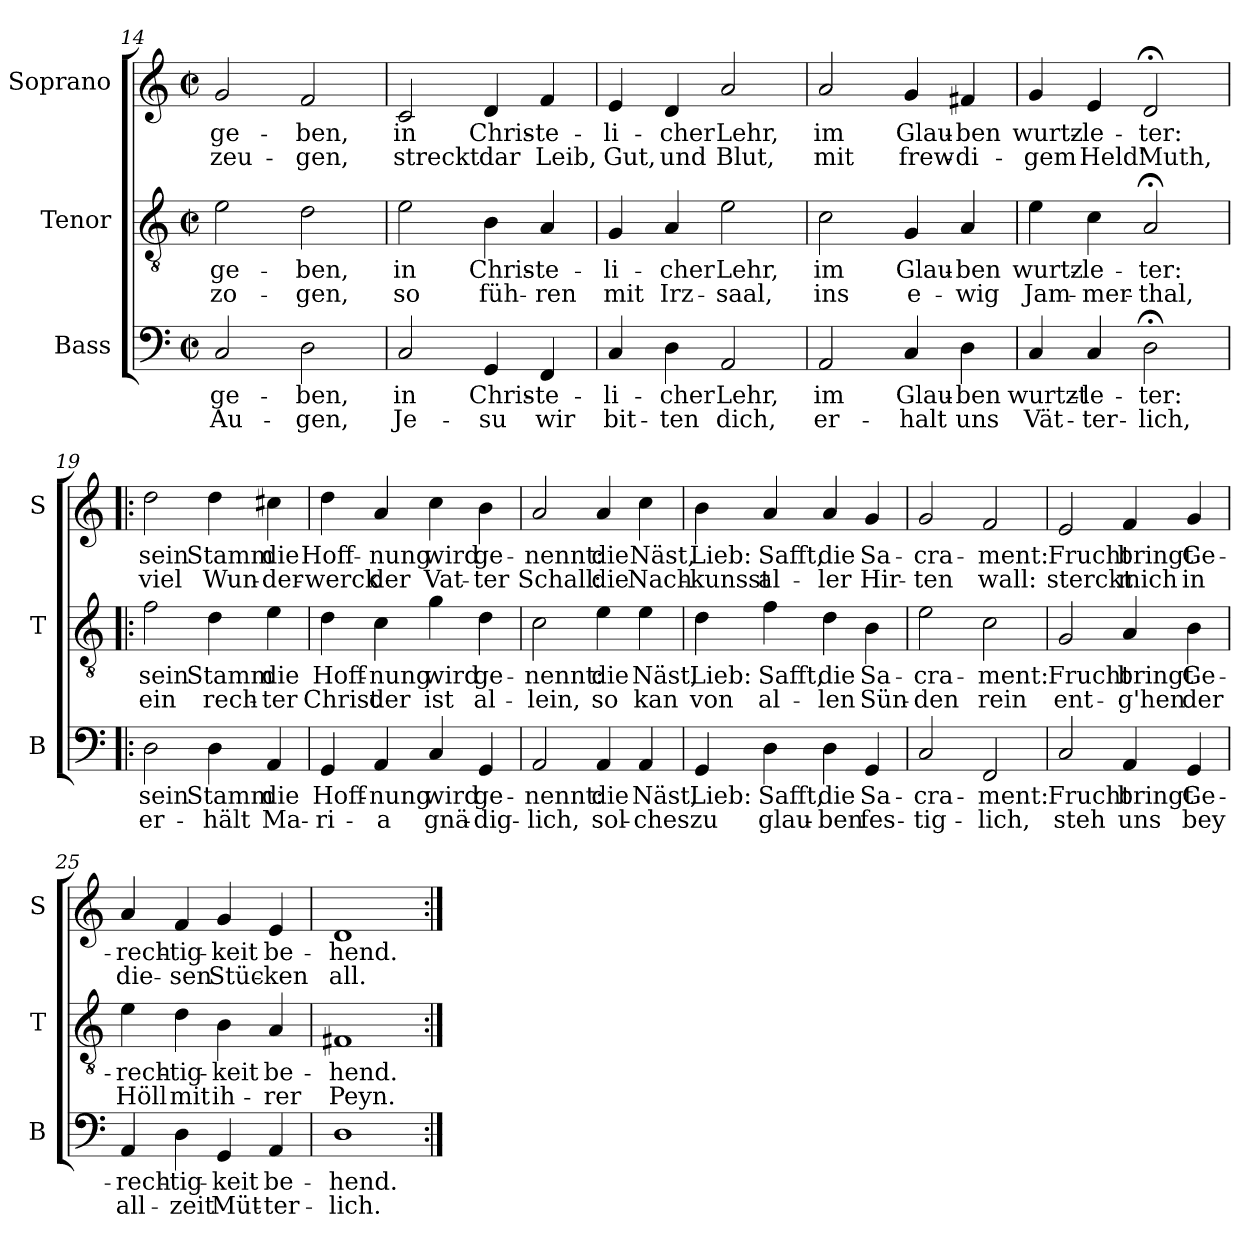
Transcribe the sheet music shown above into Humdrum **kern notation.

**kern	**text	**text	**kern	**text	**text	**kern	**text	**text
*part3	*part3	*part3	*part2	*part2	*part2	*part1	*part1	*part1
*staff3	*staff3	*staff3	*staff2	*staff2	*staff2	*staff1	*staff1	*staff1
*I"Bass	*	*	*I"Tenor	*	*	*I"Soprano	*	*
*I'B	*	*	*I'T	*	*	*I'S	*	*
*clefF4	*	*	*clefGv2	*	*	*clefG2	*	*
*k[]	*	*	*k[]	*	*	*k[]	*	*
*C:	*	*	*C:	*	*	*C:	*	*
*M2/2	*	*	*M2/2	*	*	*M2/2	*	*
*met(c|)	*	*	*met(c|)	*	*	*met(c|)	*	*
=14	=14	=14	=14	=14	=14	=14	=14	=14
!	!LO:LY:b	!LO:LY:b	!	!LO:LY:b	!LO:LY:b	!	!LO:LY:b	!LO:LY:b
2C/	ge-	Au-	2e\	ge-	-zo-	2g/	ge-	-zeu-
!	!LO:LY:b	!LO:LY:b	!	!LO:LY:b	!LO:LY:b	!	!LO:LY:b	!LO:LY:b
2D\	-ben,	-gen,	2d\	-ben,	-gen,	2f/	-ben,	-gen,
=15	=15	=15	=15	=15	=15	=15	=15	=15
!	!LO:LY:b	!LO:LY:b	!	!LO:LY:b	!LO:LY:b	!	!LO:LY:b	!LO:LY:b
2C/	in	Je-	2e\	in	so	2c/	in	streckt
!	!LO:LY:b	!LO:LY:b	!	!LO:LY:b	!LO:LY:b	!	!LO:LY:b	!LO:LY:b
4GG/	Chris-	-su	4B\	Chris-	füh-	4d/	Chris-	dar
!	!LO:LY:b	!LO:LY:b	!	!LO:LY:b	!LO:LY:b	!	!LO:LY:b	!LO:LY:b
4FF/	-te-	wir	4A/	-te-	-ren	4f/	-te-	Leib,
!!LO:PB:g=z
=16	=16	=16	=16	=16	=16	=16	=16	=16
!	!LO:LY:b	!LO:LY:b	!	!LO:LY:b	!LO:LY:b	!	!LO:LY:b	!LO:LY:b
4C/	-li-	bit-	4G/	-li-	mit	4e/	-li-	Gut,
!	!LO:LY:b	!LO:LY:b	!	!LO:LY:b	!LO:LY:b	!	!LO:LY:b	!LO:LY:b
4D\	-cher	-ten	4A/	-cher	Irz-	4d/	-cher	und
!	!LO:LY:b	!LO:LY:b	!	!LO:LY:b	!LO:LY:b	!	!LO:LY:b	!LO:LY:b
2AA/	Lehr,	dich,	2e\	Lehr,	-saal,	2a/	Lehr,	Blut,
=17	=17	=17	=17	=17	=17	=17	=17	=17
!	!LO:LY:b	!LO:LY:b	!	!LO:LY:b	!LO:LY:b	!	!LO:LY:b	!LO:LY:b
2AA/	im	er-	2c\	im	ins	2a/	im	mit
!	!LO:LY:b	!LO:LY:b	!	!LO:LY:b	!LO:LY:b	!	!LO:LY:b	!LO:LY:b
4C/	Glau-	-halt	4G/	Glau-	e-	4g/	Glau-	frew-
!	!LO:LY:b	!LO:LY:b	!	!LO:LY:b	!LO:LY:b	!	!LO:LY:b	!LO:LY:b
4D\	-ben	uns	4A/	-ben	-wig	4f#X/	-ben	-di-
=18	=18	=18	=18	=18	=18	=18	=18	=18
!	!LO:LY:b	!LO:LY:b	!	!LO:LY:b	!LO:LY:b	!	!LO:LY:b	!LO:LY:b
4C/	wurtzt-	Vät-	4e\	wurtz-	Jam-	4g/	wurtz-	-gem
!	!LO:LY:b	!LO:LY:b	!	!LO:LY:b	!LO:LY:b	!	!LO:LY:b	!LO:LY:b
4C/	-le-	-ter-	4c\	-le-	-mer-	4e/	-le-	Held'
!	!LO:LY:b	!LO:LY:b	!	!LO:LY:b	!LO:LY:b	!	!LO:LY:b	!LO:LY:b
2D;<\	-ter:	-lich,	2A;</	-ter:	-thal,	2d;</	-ter:	Muth,
=19!|:	=19!|:	=19!|:	=19!|:	=19!|:	=19!|:	=19!|:	=19!|:	=19!|:
!	!LO:LY:b	!LO:LY:b	!	!LO:LY:b	!LO:LY:b	!	!LO:LY:b	!LO:LY:b
2D\	sein	er-	2f\	sein	ein	2dd\	sein	viel
!	!LO:LY:b	!LO:LY:b	!	!LO:LY:b	!LO:LY:b	!	!LO:LY:b	!LO:LY:b
4D\	Stamm	-hält	4d\	Stamm	rech-	4dd\	Stamm	Wun-
!	!LO:LY:b	!LO:LY:b	!	!LO:LY:b	!LO:LY:b	!	!LO:LY:b	!LO:LY:b
4AA/	die	Ma-	4e\	die	-ter	4cc#X\	die	-der-
=20	=20	=20	=20	=20	=20	=20	=20	=20
!	!LO:LY:b	!LO:LY:b	!	!LO:LY:b	!LO:LY:b	!	!LO:LY:b	!LO:LY:b
4GG/	Hoff-	-ri-	4d\	Hoff-	Christ	4dd\	Hoff-	-werck
!	!LO:LY:b	!LO:LY:b	!	!LO:LY:b	!LO:LY:b	!	!LO:LY:b	!LO:LY:b
4AA/	-nung	-a	4c\	-nung	der	4a/	-nung	der
!	!LO:LY:b	!LO:LY:b	!	!LO:LY:b	!LO:LY:b	!	!LO:LY:b	!LO:LY:b
4C/	wird	gnä-	4g\	wird	ist	4cc\	wird	Vat-
!	!LO:LY:b	!LO:LY:b	!	!LO:LY:b	!LO:LY:b	!	!LO:LY:b	!LO:LY:b
4GG/	ge-	-dig-	4d\	ge-	al-	4b\	ge-	-ter
!!LO:LB:g=z
=21	=21	=21	=21	=21	=21	=21	=21	=21
!	!LO:LY:b	!LO:LY:b	!	!LO:LY:b	!LO:LY:b	!	!LO:LY:b	!LO:LY:b
2AA/	-nennt:	-lich,	2c\	-nennt:	-lein,	2a/	-nennt:	Schall:
!	!LO:LY:b	!LO:LY:b	!	!LO:LY:b	!LO:LY:b	!	!LO:LY:b	!LO:LY:b
4AA/	die	sol-	4e\	die	so	4a/	die	die
!	!LO:LY:b	!LO:LY:b	!	!LO:LY:b	!LO:LY:b	!	!LO:LY:b	!LO:LY:b
4AA/	Näst,	-ches	4e\	Näst,	kan	4cc\	Näst,	Nach-
=22	=22	=22	=22	=22	=22	=22	=22	=22
!	!LO:LY:b	!LO:LY:b	!	!LO:LY:b	!LO:LY:b	!	!LO:LY:b	!LO:LY:b
4GG/	Lieb:	zu	4d\	Lieb:	von	4b\	Lieb:	-kunsst
!	!LO:LY:b	!LO:LY:b	!	!LO:LY:b	!LO:LY:b	!	!LO:LY:b	!LO:LY:b
4D\	Safft,	glau-	4f\	Safft,	al-	4a/	Safft,	al-
!	!LO:LY:b	!LO:LY:b	!	!LO:LY:b	!LO:LY:b	!	!LO:LY:b	!LO:LY:b
4D\	die	-ben	4d\	die	-len	4a/	die	-ler
!	!LO:LY:b	!LO:LY:b	!	!LO:LY:b	!LO:LY:b	!	!LO:LY:b	!LO:LY:b
4GG/	Sa-	fes-	4B\	Sa-	Sün-	4g/	Sa-	Hir-
=23	=23	=23	=23	=23	=23	=23	=23	=23
!	!LO:LY:b	!LO:LY:b	!	!LO:LY:b	!LO:LY:b	!	!LO:LY:b	!LO:LY:b
2C/	-cra-	-tig-	2e\	-cra-	-den	2g/	-cra-	-ten
!	!LO:LY:b	!LO:LY:b	!	!LO:LY:b	!LO:LY:b	!	!LO:LY:b	!LO:LY:b
2FF/	-ment:	-lich,	2c\	-ment:	rein	2f/	-ment:	wall:
=24	=24	=24	=24	=24	=24	=24	=24	=24
!	!LO:LY:b	!LO:LY:b	!	!LO:LY:b	!LO:LY:b	!	!LO:LY:b	!LO:LY:b
2C/	Frucht	steh	2G/	Frucht	ent-	2e/	Frucht	sterckt
!	!LO:LY:b	!LO:LY:b	!	!LO:LY:b	!LO:LY:b	!	!LO:LY:b	!LO:LY:b
4AA/	bringt	uns	4A/	bringt	-g'hen	4f/	bringt	mich
!	!LO:LY:b	!LO:LY:b	!	!LO:LY:b	!LO:LY:b	!	!LO:LY:b	!LO:LY:b
4GG/	Ge-	bey	4B\	Ge-	der	4g/	Ge-	in
=25	=25	=25	=25	=25	=25	=25	=25	=25
!	!LO:LY:b	!LO:LY:b	!	!LO:LY:b	!LO:LY:b	!	!LO:LY:b	!LO:LY:b
4AA/	-rech-	all-	4e\	-rech-	Höll	4a/	-rech-	die-
!	!LO:LY:b	!LO:LY:b	!	!LO:LY:b	!LO:LY:b	!	!LO:LY:b	!LO:LY:b
4D\	-tig-	-zeit	4d\	-tig-	mit	4f/	-tig-	-sen
!	!LO:LY:b	!LO:LY:b	!	!LO:LY:b	!LO:LY:b	!	!LO:LY:b	!LO:LY:b
4GG/	-keit	Müt-	4B\	-keit	ih-	4g/	-keit	Stüc-
!	!LO:LY:b	!LO:LY:b	!	!LO:LY:b	!LO:LY:b	!	!LO:LY:b	!LO:LY:b
4AA/	be-	-ter-	4A/	be-	-rer	4e/	be-	-ken
=26	=26	=26	=26	=26	=26	=26	=26	=26
!	!LO:LY:b	!LO:LY:b	!	!LO:LY:b	!LO:LY:b	!	!LO:LY:b	!LO:LY:b
1D	-hend.	-lich.	1F#X	-hend.	Peyn.	1d	-hend.	all.
=:|!	=:|!	=:|!	=:|!	=:|!	=:|!	=:|!	=:|!	=:|!
*-	*-	*-	*-	*-	*-	*-	*-	*-
